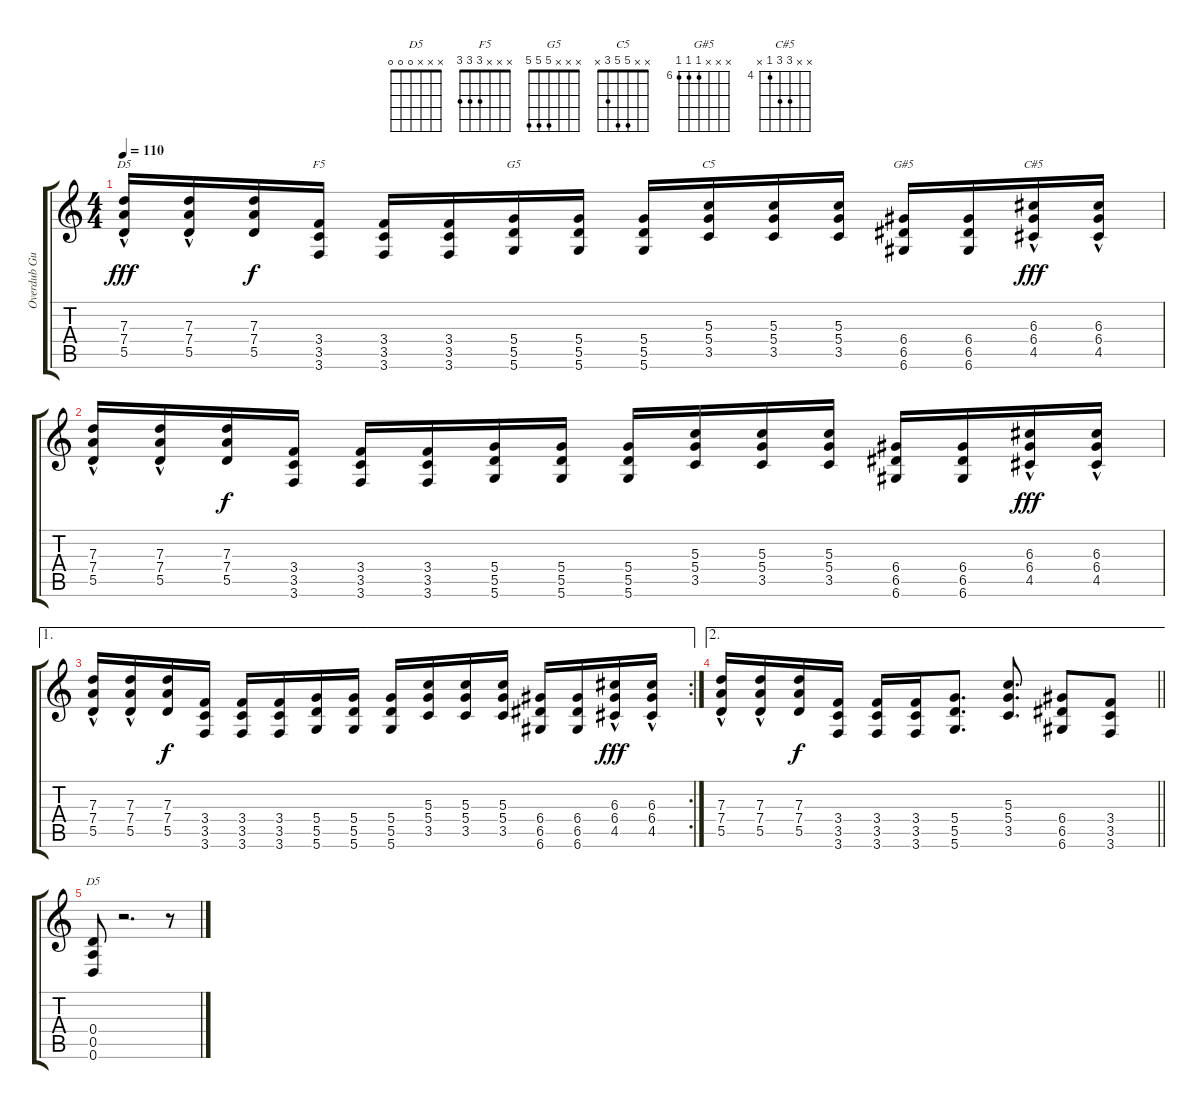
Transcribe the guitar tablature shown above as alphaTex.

\track ("Overdub Guitar" "Overdub Gu") {instrument distortionguitar}
\staff {score tabs}
\tuning (E4 B3 G3 D3 A2 D2) {hide}
\chord ("D5" x x 7 7 5 x) {firstfret 5}
\chord ("F5" x x x 3 3 3)
\chord ("G5" x x x 5 5 5)
\chord ("C5" x x 5 5 3 x)
\chord ("G#5" x x x 6 6 6) {firstfret 6}
\chord ("C#5" x x 6 6 4 x) {firstfret 4}
\chord ("D5" x x x 0 0 0)
\ts (4 4)
\tempo 110
\clef g2
\ks c
(7.3{hac} 7.4{hac} 5.5{hac}).16{ch "D5" dy fff} (7.3{hac} 7.4{hac} 5.5{hac}).16 (7.3 7.4 5.5).16{dy f} (3.4 3.5 3.6).16{ch "F5"} (3.4 3.5 3.6).16 (3.4 3.5 3.6).16 (5.4 5.5 5.6).16{ch "G5"} (5.4 5.5 5.6).16 (5.4 5.5 5.6).16 (5.3 5.4 3.5).16{ch "C5"} (5.3 5.4 3.5).16 (5.3 5.4 3.5).16 (6.4 6.5 6.6).16{ch "G#5"} (6.4 6.5 6.6).16 (6.3{hac} 6.4{hac} 4.5{hac}).16{ch "C#5" dy fff} (6.3{hac} 6.4{hac} 4.5{hac}).16 |
(7.3{hac} 7.4{hac} 5.5{hac}).16 (7.3{hac} 7.4{hac} 5.5{hac}).16 (7.3 7.4 5.5).16{dy f} (3.4 3.5 3.6).16 (3.4 3.5 3.6).16 (3.4 3.5 3.6).16 (5.4 5.5 5.6).16 (5.4 5.5 5.6).16 (5.4 5.5 5.6).16 (5.3 5.4 3.5).16 (5.3 5.4 3.5).16 (5.3 5.4 3.5).16 (6.4 6.5 6.6).16 (6.4 6.5 6.6).16 (6.3{hac} 6.4{hac} 4.5{hac}).16{dy fff} (6.3{hac} 6.4{hac} 4.5{hac}).16 |
\ae 1
\rc 2
(7.3{hac} 7.4{hac} 5.5{hac}).16 (7.3{hac} 7.4{hac} 5.5{hac}).16 (7.3 7.4 5.5).16{dy f} (3.4 3.5 3.6).16 (3.4 3.5 3.6).16 (3.4 3.5 3.6).16 (5.4 5.5 5.6).16 (5.4 5.5 5.6).16 (5.4 5.5 5.6).16 (5.3 5.4 3.5).16 (5.3 5.4 3.5).16 (5.3 5.4 3.5).16 (6.4 6.5 6.6).16 (6.4 6.5 6.6).16 (6.3{hac} 6.4{hac} 4.5{hac}).16{dy fff} (6.3{hac} 6.4{hac} 4.5{hac}).16 |
\ae 2
\barLineRight lightlight
(7.3{hac} 7.4{hac} 5.5{hac}).16 (7.3{hac} 7.4{hac} 5.5{hac}).16 (7.3 7.4 5.5).16{dy f} (3.4 3.5 3.6).16 (3.4 3.5 3.6).16 (3.4 3.5 3.6).16 (5.4 5.5 5.6).8{d} (5.3 5.4 3.5).8{d} (6.4 6.5 6.6).8 (3.4 3.5 3.6).8 |
(0.4 0.5 0.6).8{ch "D5"} r.2{d} r.8
